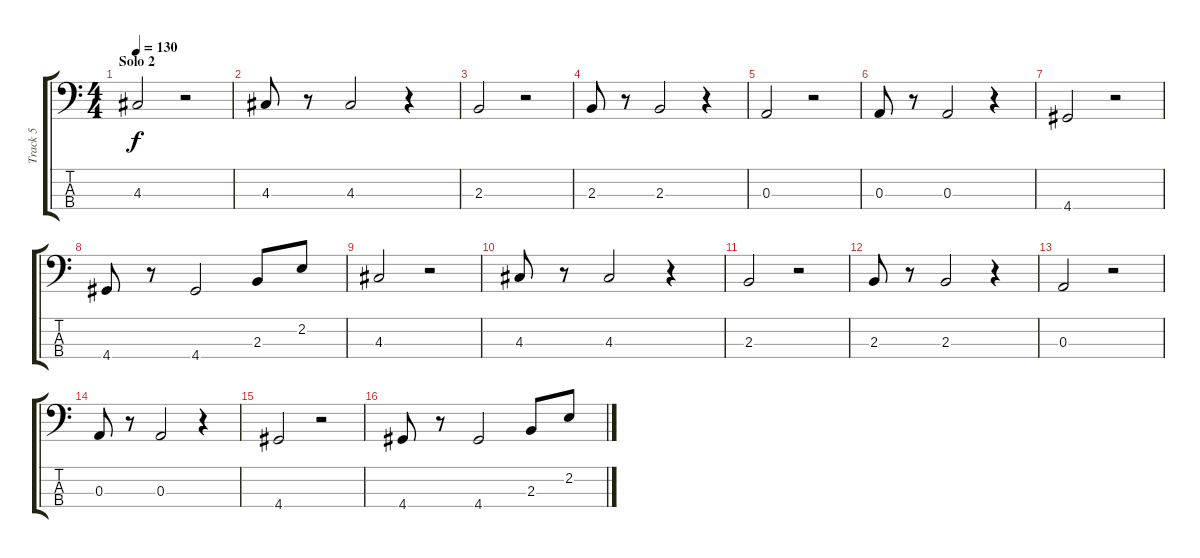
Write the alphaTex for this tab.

\track ("Track 5" "Track 5") {instrument electricbassfinger}
\staff {score tabs}
\tuning (G2 D2 A1 E1) {hide}
\ts (4 4)
\section ("" "Solo 2")
\tempo 130
\clef f4
\ks c
4.3.2{dy f} r.2 |
4.3.8 r.8 4.3.2 r.4 |
2.3.2 r.2 |
2.3.8 r.8 2.3.2 r.4 |
0.3.2 r.2 |
0.3.8 r.8 0.3.2 r.4 |
4.4.2 r.2 |
4.4.8 r.8 4.4.2 2.3.8 2.2.8 |
4.3.2 r.2 |
4.3.8 r.8 4.3.2 r.4 |
2.3.2 r.2 |
2.3.8 r.8 2.3.2 r.4 |
0.3.2 r.2 |
0.3.8 r.8 0.3.2 r.4 |
4.4.2 r.2 |
4.4.8 r.8 4.4.2 2.3.8 2.2.8
